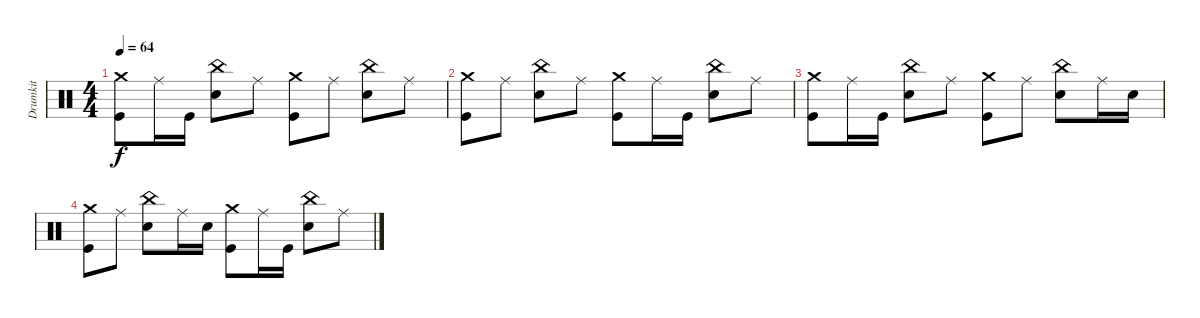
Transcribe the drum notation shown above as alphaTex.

\track ("Drumkit" "Drumkit") {instrument percussion}
\staff {score}
\articulation defaults
\ts (4 4)
\tempo 64
\clef neutral
\ks c
("Crash medium (hit)" "Kick (hit)").8{dy f} "Ride (middle)".16 "Kick (hit)".16 ("Snare (hit) 2" "China (hit)").8 "Ride (middle)".8 ("Kick (hit)" "Crash medium (hit)").8 "Ride (middle)".8 ("Snare (hit) 2" "China (hit)").8 "Ride (middle)".8 |
("Crash medium (hit)" "Kick (hit)").8 "Ride (middle)".8 ("Snare (hit) 2" "China (hit)").8 "Ride (middle)".8 ("Kick (hit)" "Crash medium (hit)").8 "Ride (middle)".16 "Kick (hit)".16 ("Snare (hit) 2" "China (hit)").8 "Ride (middle)".8 |
("Crash medium (hit)" "Kick (hit)").8 "Ride (middle)".16 "Kick (hit)".16 ("Snare (hit) 2" "China (hit)").8 "Ride (middle)".8 ("Kick (hit)" "Crash medium (hit)").8 "Ride (middle)".8 ("Snare (hit) 2" "China (hit)").8 "Ride (middle)".16 "Snare (hit) 2".16 |
("Crash medium (hit)" "Kick (hit)").8 "Ride (middle)".8 ("Snare (hit) 2" "China (hit)").8 "Ride (middle)".16 "Snare (hit) 2".16 ("Kick (hit)" "Crash medium (hit)").8 "Ride (middle)".16 "Kick (hit)".16 ("Snare (hit) 2" "China (hit)").8 "Ride (middle)".8
